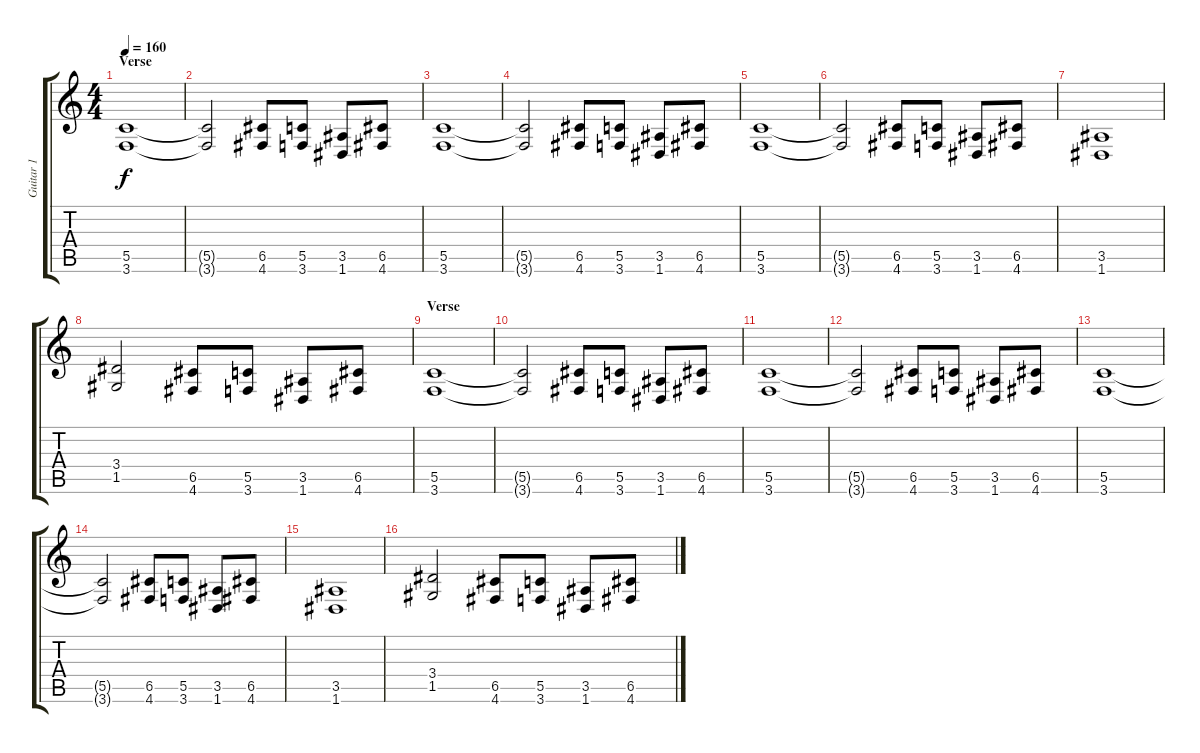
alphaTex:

\track ("Guitar 1" "Guitar 1") {instrument distortionguitar}
\staff {score tabs}
\tuning (D4 Ab3 F3 C3 G2 D2) {hide}
\ts (4 4)
\section ("" "Verse")
\tempo 160
\clef g2
\ks c
(5.5 3.6).1{dy f} |
(5.5{t} 3.6{t}).2 (6.5 4.6).8 (5.5 3.6).8 (3.5 1.6).8 (6.5 4.6).8 |
(5.5 3.6).1 |
(5.5{t} 3.6{t}).2 (6.5 4.6).8 (5.5 3.6).8 (3.5 1.6).8 (6.5 4.6).8 |
(5.5 3.6).1 |
(5.5{t} 3.6{t}).2 (6.5 4.6).8 (5.5 3.6).8 (3.5 1.6).8 (6.5 4.6).8 |
(3.5 1.6).1 |
(3.4 1.5).2 (6.5 4.6).8 (5.5 3.6).8 (3.5 1.6).8 (6.5 4.6).8 |
\section ("" "Verse")
(5.5 3.6).1 |
(5.5{t} 3.6{t}).2 (6.5 4.6).8 (5.5 3.6).8 (3.5 1.6).8 (6.5 4.6).8 |
(5.5 3.6).1 |
(5.5{t} 3.6{t}).2 (6.5 4.6).8 (5.5 3.6).8 (3.5 1.6).8 (6.5 4.6).8 |
(5.5 3.6).1 |
(5.5{t} 3.6{t}).2 (6.5 4.6).8 (5.5 3.6).8 (3.5 1.6).8 (6.5 4.6).8 |
(3.5 1.6).1 |
(3.4 1.5).2 (6.5 4.6).8 (5.5 3.6).8 (3.5 1.6).8 (6.5 4.6).8
